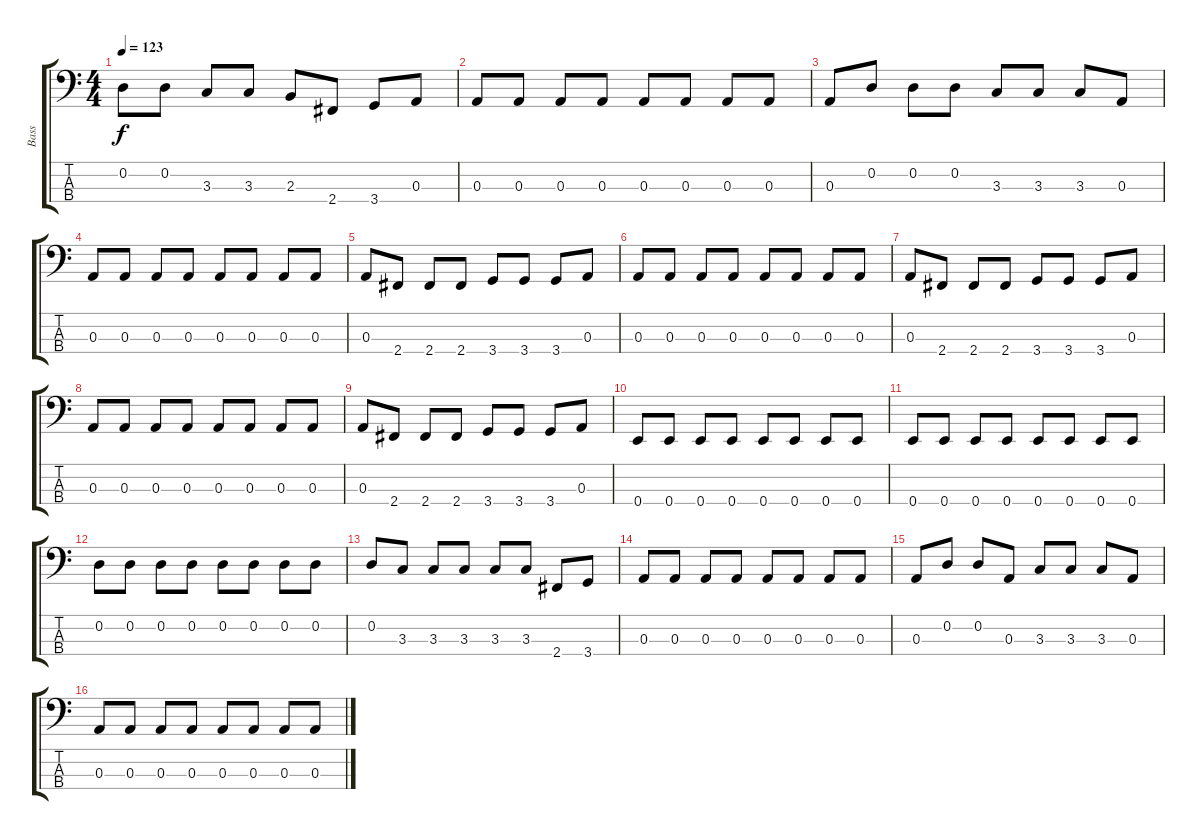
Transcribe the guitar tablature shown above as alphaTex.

\track ("Bass" "Bass") {instrument electricbasspick}
\staff {score tabs}
\tuning (G2 D2 A1 E1) {hide}
\ts (4 4)
\tempo 123
\clef f4
\ks c
0.2.8{dy f} 0.2.8 3.3.8 3.3.8 2.3.8 2.4.8 3.4.8 0.3.8 |
0.3.8 0.3.8 0.3.8 0.3.8 0.3.8 0.3.8 0.3.8 0.3.8 |
0.3.8 0.2.8 0.2.8 0.2.8 3.3.8 3.3.8 3.3.8 0.3.8 |
0.3.8 0.3.8 0.3.8 0.3.8 0.3.8 0.3.8 0.3.8 0.3.8 |
0.3.8 2.4.8 2.4.8 2.4.8 3.4.8 3.4.8 3.4.8 0.3.8 |
0.3.8 0.3.8 0.3.8 0.3.8 0.3.8 0.3.8 0.3.8 0.3.8 |
0.3.8 2.4.8 2.4.8 2.4.8 3.4.8 3.4.8 3.4.8 0.3.8 |
0.3.8 0.3.8 0.3.8 0.3.8 0.3.8 0.3.8 0.3.8 0.3.8 |
0.3.8 2.4.8 2.4.8 2.4.8 3.4.8 3.4.8 3.4.8 0.3.8 |
0.4.8 0.4.8 0.4.8 0.4.8 0.4.8 0.4.8 0.4.8 0.4.8 |
0.4.8 0.4.8 0.4.8 0.4.8 0.4.8 0.4.8 0.4.8 0.4.8 |
0.2.8 0.2.8 0.2.8 0.2.8 0.2.8 0.2.8 0.2.8 0.2.8 |
0.2.8 3.3.8 3.3.8 3.3.8 3.3.8 3.3.8 2.4.8 3.4.8 |
0.3.8 0.3.8 0.3.8 0.3.8 0.3.8 0.3.8 0.3.8 0.3.8 |
0.3.8 0.2.8 0.2.8 0.3.8 3.3.8 3.3.8 3.3.8 0.3.8 |
0.3.8 0.3.8 0.3.8 0.3.8 0.3.8 0.3.8 0.3.8 0.3.8
